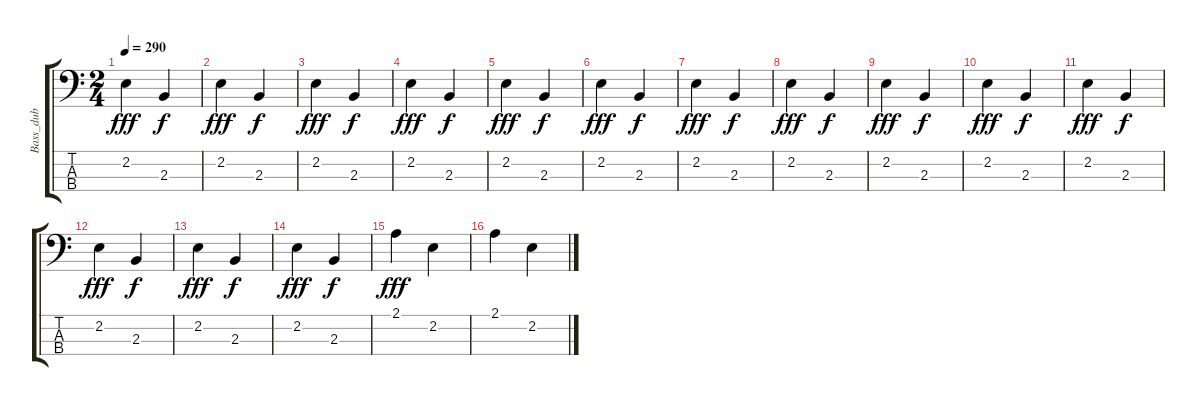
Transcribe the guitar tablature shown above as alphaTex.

\track ("Bass_dub" "Bass_dub") {instrument electricguitarmuted}
\staff {score tabs}
\tuning (G2 D2 A1 E1) {hide}
\ts (2 4)
\tempo 290
\clef f4
\ks c
2.2.4{dy fff} 2.3.4{dy f} |
2.2.4{dy fff} 2.3.4{dy f} |
2.2.4{dy fff} 2.3.4{dy f} |
2.2.4{dy fff} 2.3.4{dy f} |
2.2.4{dy fff} 2.3.4{dy f} |
2.2.4{dy fff} 2.3.4{dy f} |
2.2.4{dy fff} 2.3.4{dy f} |
2.2.4{dy fff} 2.3.4{dy f} |
2.2.4{dy fff} 2.3.4{dy f} |
2.2.4{dy fff} 2.3.4{dy f} |
2.2.4{dy fff} 2.3.4{dy f} |
2.2.4{dy fff} 2.3.4{dy f} |
2.2.4{dy fff} 2.3.4{dy f} |
2.2.4{dy fff} 2.3.4{dy f} |
2.1.4{dy fff} 2.2.4 |
2.1.4 2.2.4
